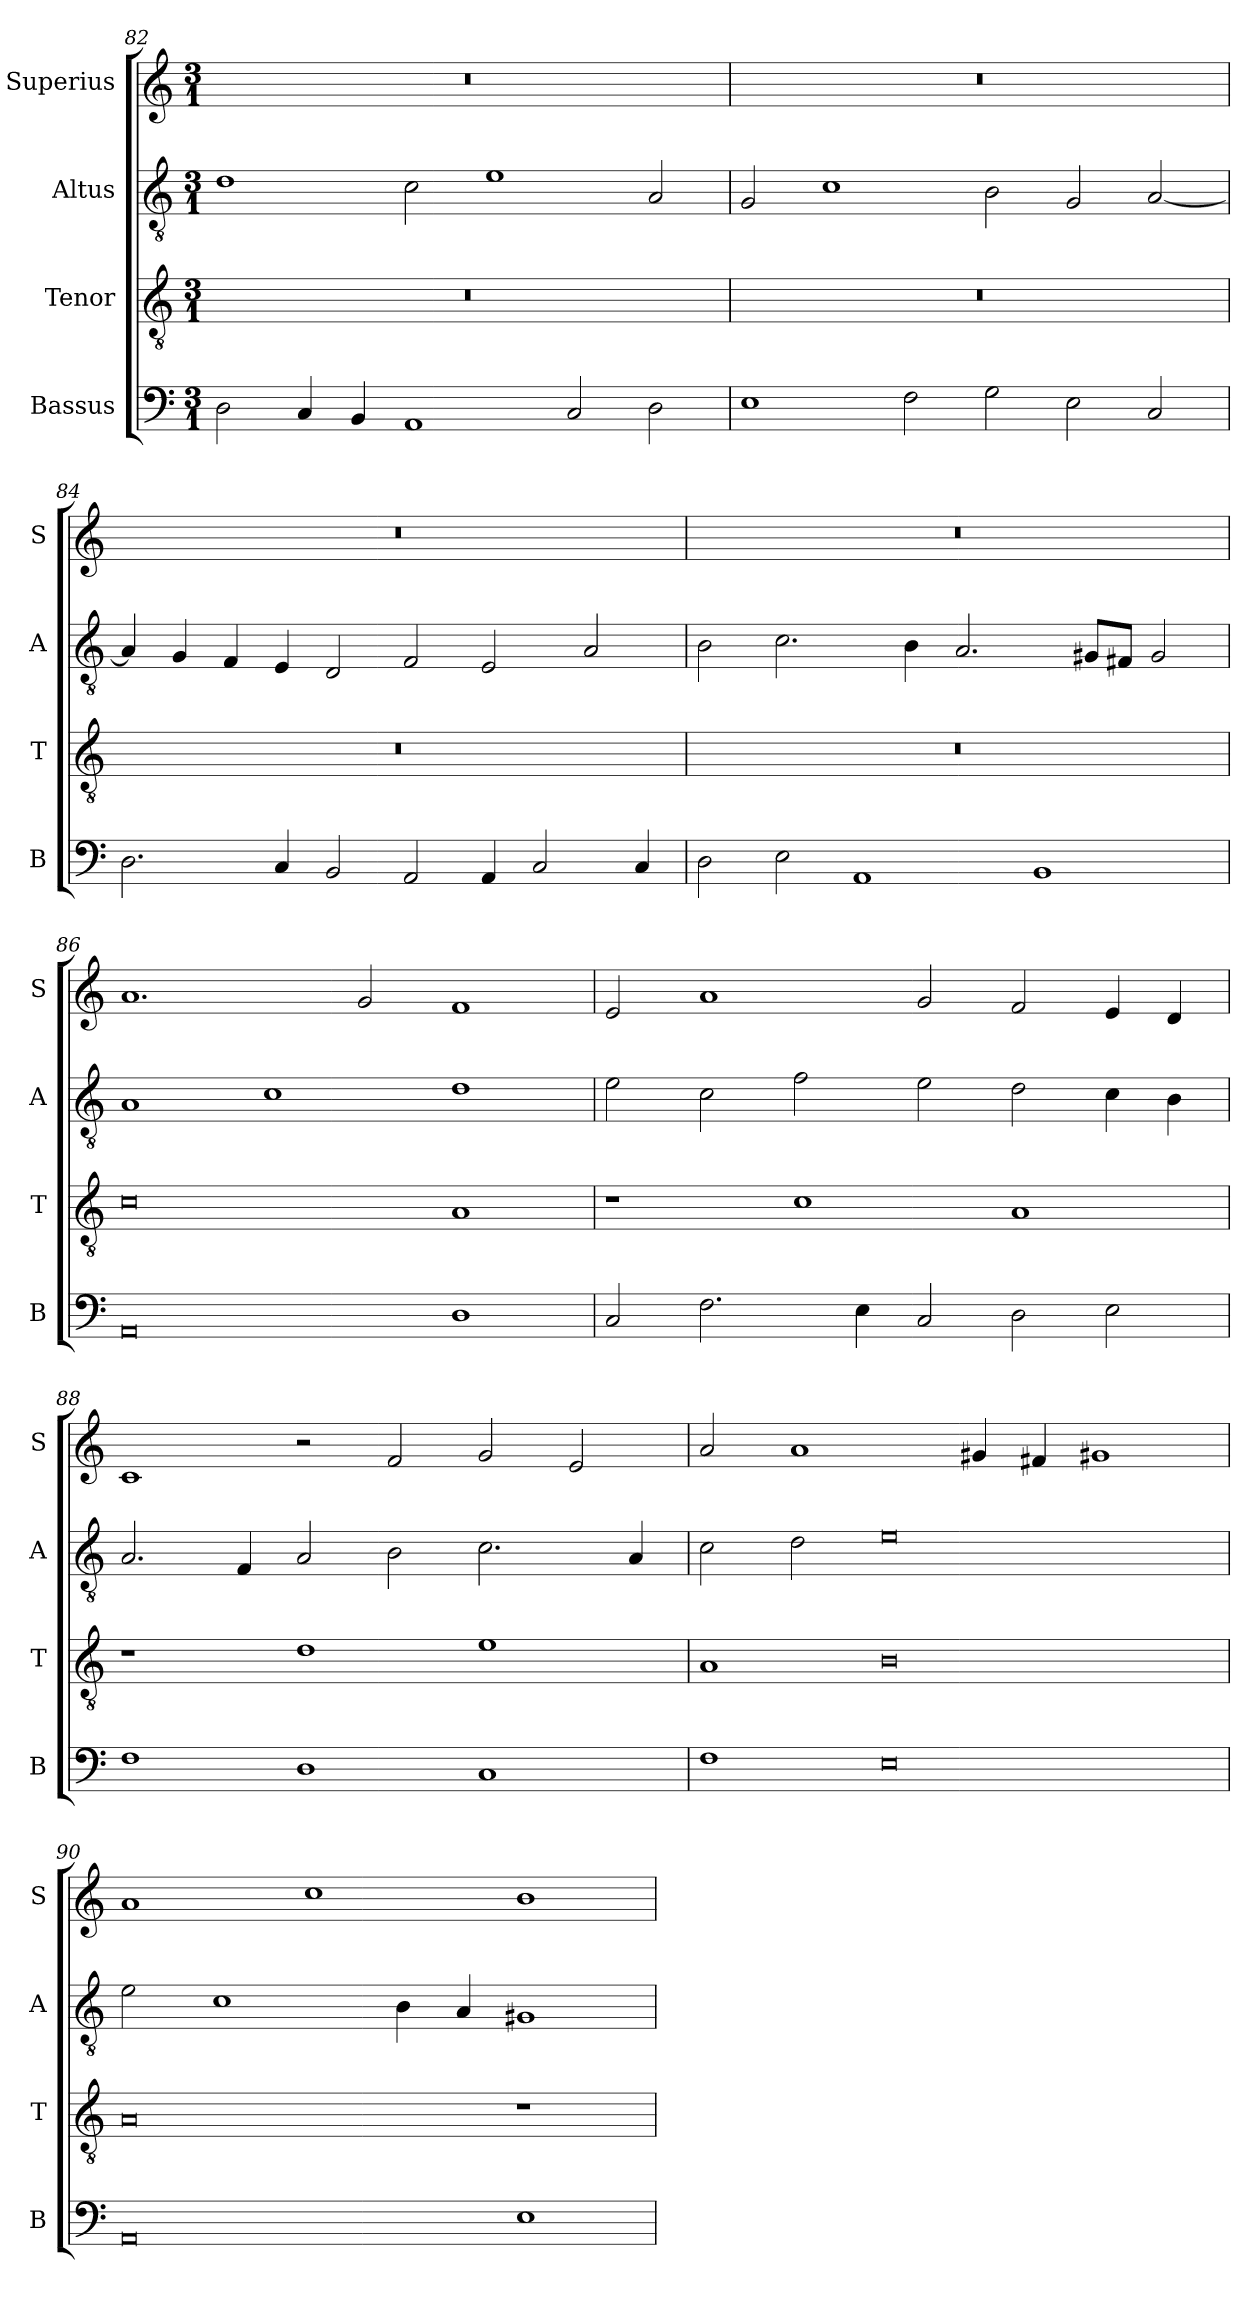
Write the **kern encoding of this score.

**kern	**kern	**kern	**kern
*part4	*part3	*part2	*part1
*staff4	*staff3	*staff2	*staff1
*I"Bassus	*I"Tenor	*I"Altus	*I"Superius
*I'B	*I'T	*I'A	*I'S
*clefF4	*clefGv2	*clefGv2	*clefG2
*k[]	*k[]	*k[]	*k[]
*M3/1	*M3/1	*M3/1	*M3/1
=82	=82	=82	=82
2D\	0.r	1d	0.r
4C/	.	.	.
4BB/	.	.	.
1AA	.	2c\	.
.	.	1e	.
2C/	.	.	.
2D\	.	2A/	.
=83	=83	=83	=83
1E	0.r	2G/	0.r
.	.	1c	.
2F\	.	.	.
2G\	.	2B\	.
2E\	.	2G/	.
2C/	.	[2A/	.
=84	=84	=84	=84
2.D\	0.r	4A/]	0.r
.	.	4G/	.
.	.	4F/	.
4C/	.	4E/	.
2BB/	.	2D/	.
2AA/	.	2F/	.
4AA/	.	2E/	.
2C/	.	.	.
.	.	2A/	.
4C/	.	.	.
=85	=85	=85	=85
2D\	0.r	2B\	0.r
2E\	.	2.c\	.
1AA	.	.	.
.	.	4B\	.
.	.	2.A/	.
1BB	.	.	.
.	.	8G#X/L	.
.	.	8F#X/J	.
.	.	2G#/	.
=86	=86	=86	=86
0AA	0c	1A	1.a
.	.	1c	.
.	.	.	2g/
1D	1A	1d	1f
=87	=87	=87	=87
2C/	1r	2e\	2e/
2.F\	.	2c\	1a
.	1c	2f\	.
4E\	.	.	.
2C/	.	2e\	2g/
2D\	1A	2d\	2f/
2E\	.	4c\	4e/
.	.	4B\	4d/
=88	=88	=88	=88
1F	1r	2.A/	1c
.	.	4F/	.
1D	1d	2A/	2r
.	.	2B\	2f/
1C	1e	2.c\	2g/
.	.	.	2e/
.	.	4A/	.
=89	=89	=89	=89
1F	1A	2c\	2a/
.	.	2d\	1a
0E	0B	0e	.
.	.	.	4g#X/
.	.	.	4f#X/
.	.	.	1g#X
=90	=90	=90	=90
0AA	0A	2e\	1a
.	.	1c	.
.	.	.	1cc
.	.	4B\	.
.	.	4A/	.
1E	1r	1G#X	1b
=	=	=	=
*-	*-	*-	*-
